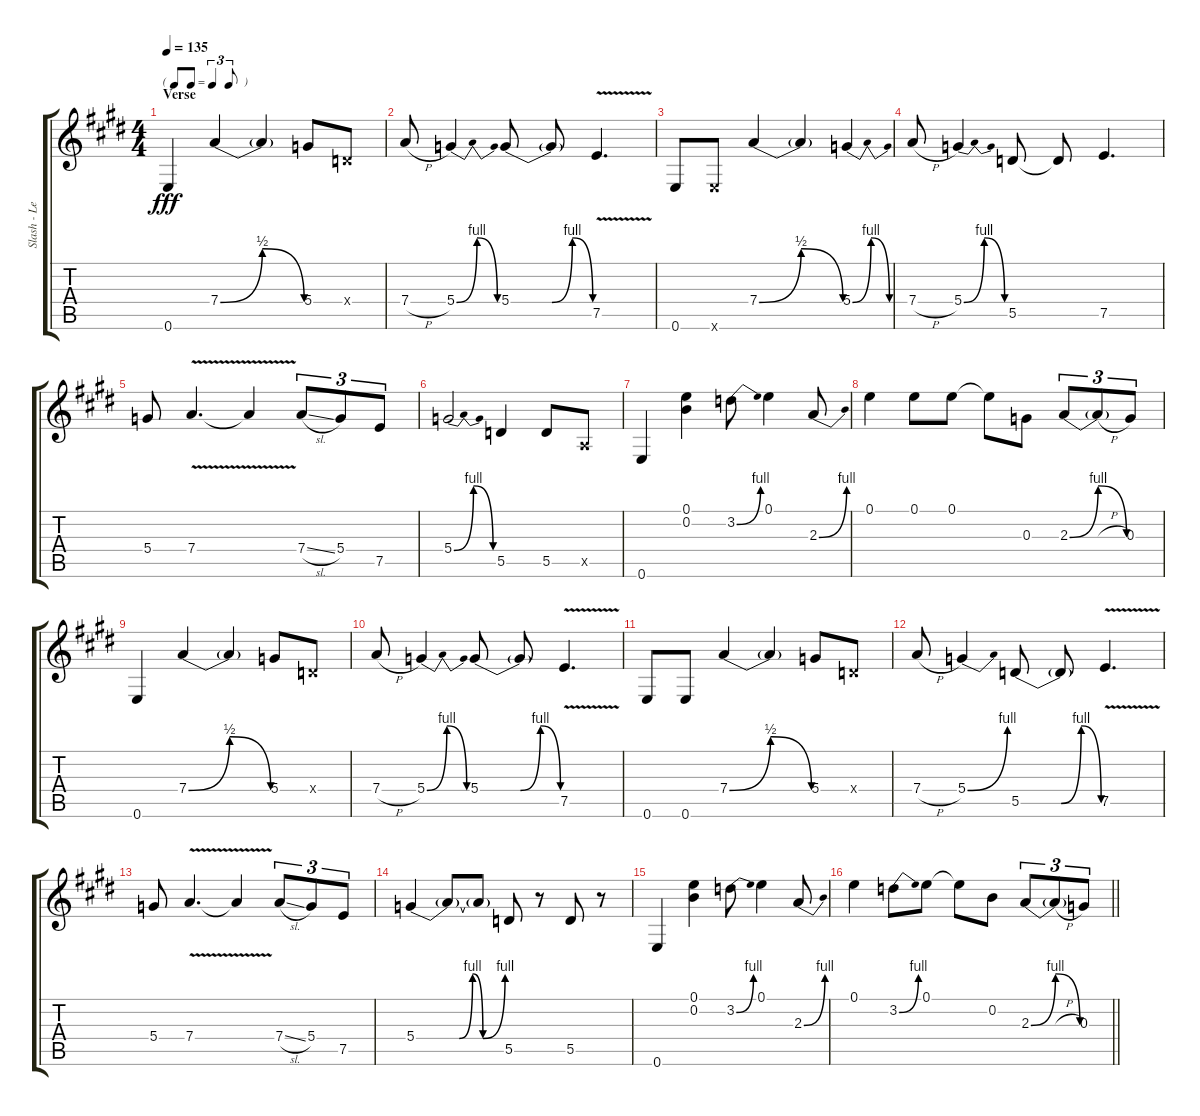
\track ("Slash - Lead Guitar" "Slash - Le") {instrument distortionguitar}
\staff {score tabs}
\tuning (E4 B3 G3 D3 A2 E2) {hide}
\ts (4 4)
\tf triplet8th
\section ("" "Verse")
\tempo 135
\clef g2
\ks e
0.6.4{dy fff} 7.4{be (bendrelease 0 0 30 2 30 2 60 0)}.4 7.4{t}.4 5.4.8 0.4{x}.8 |
7.4{h}.8 5.4{be (bendrelease 0 0 30 4 30 4 60 0)}.4 5.4{be (custom 0 0 30 0 45 4 60 0)}.8 5.4{t}.8 7.5{v}.4{d} |
0.6.8 0.6{x}.8 7.4{be (bendrelease 0 0 30 2 30 2 60 0)}.4 7.4{t}.4 5.4{be (bendrelease 0 0 30 4 30 4 60 0)}.4 |
7.4{h}.8 5.4{be (bendrelease 0 0 30 4 30 4 60 0)}.4 5.5.8 5.5{t}.8 7.5.4{d} |
5.4.8 7.4{v}.4{d} 7.4{t}.4 7.4{sl}.8{tu (3 2)} 5.4.8{tu (3 2)} 7.5.8{tu (3 2)} |
5.4{be (bendrelease 0 0 31 4 31 4 60 0)}.2 5.5.4 5.5.8 0.5{x}.8 |
0.6.4 (0.1 0.2).4 3.2{be (bend 0 0 60 4)}.8 0.1.4 2.3{be (bend 0 0 60 4)}.8 |
0.1.4 0.1.8 0.1.8 0.1{t}.8 0.3.8 2.3{be (bendrelease 0 0 29 4 29 4 60 0)}.8{tu (3 2)} 2.3{h t}.8{tu (3 2)} 0.3.8{tu (3 2)} |
0.6.4 7.4{be (bendrelease 0 0 30 2 30 2 60 0)}.4 7.4{t}.4 5.4.8 0.4{x}.8 |
7.4{h}.8 5.4{be (bendrelease 0 0 30 4 30 4 60 0)}.4 5.4{be (custom 0 0 30 0 45 4 60 0)}.8 5.4{t}.8 7.5{v}.4{d} |
0.6.8 0.6.8 7.4{be (bendrelease 0 0 30 2 30 2 60 0)}.4 7.4{t}.4 5.4.8 0.4{x}.8 |
7.4{h}.8 5.4{be (bend 0 0 60 4)}.4 5.5{be (custom 0 0 30 0 45 4 60 0)}.8 5.5{t}.8 7.5{v}.4{d} |
5.4.8 7.4{v}.4{d} 7.4{t}.4 7.4{sl}.8{tu (3 2)} 5.4.8{tu (3 2)} 7.5.8{tu (3 2)} |
5.4{be (custom 0 0 29 0 38 4 45 0 60 4)}.4 5.4{t}.8 5.4{t}.8 5.5.8 r.8 5.5.8 r.8 |
0.6.4 (0.1 0.2).4 3.2{be (bend 0 0 60 4)}.8 0.1.4 2.3{be (bend 0 0 60 4)}.8 |
\barLineRight lightlight
0.1.4 3.2{be (bend 0 0 60 4)}.8 0.1.8 0.1{t}.8 0.2.8 2.3{be (bendrelease 0 0 30 4 30 4 60 0)}.8{tu (3 2)} 2.3{h t}.8{tu (3 2)} 0.3.8{tu (3 2)}
